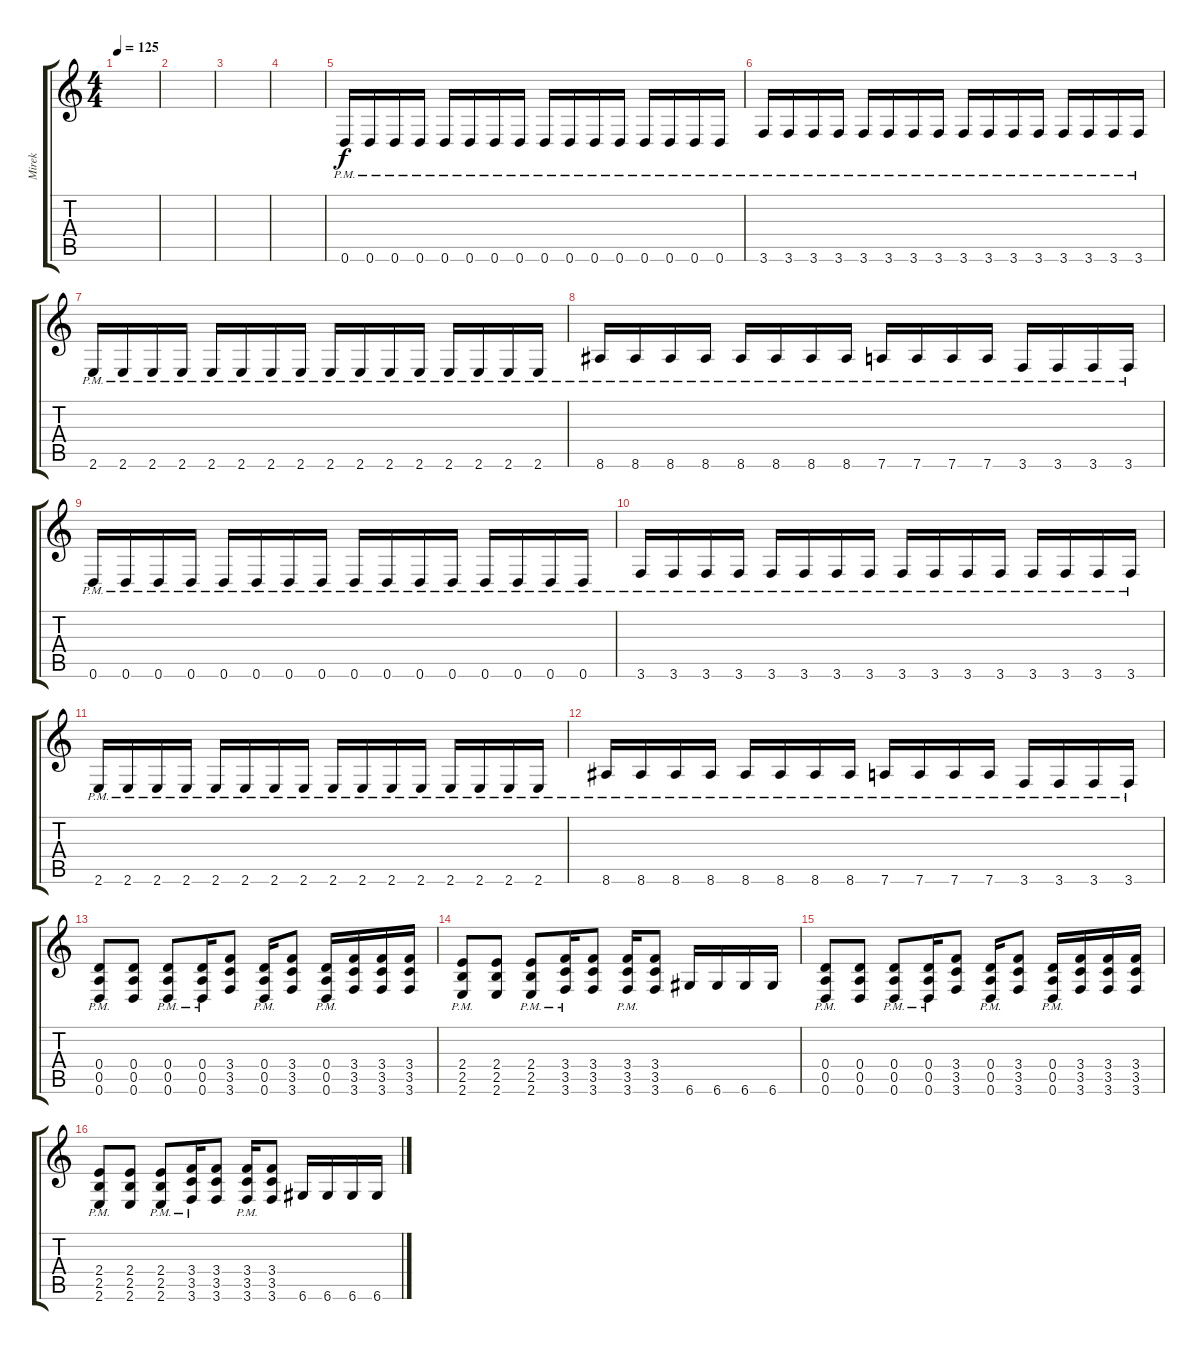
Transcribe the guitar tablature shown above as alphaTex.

\track ("Mirek" "Mirek") {instrument distortionguitar}
\staff {score tabs}
\tuning (E4 B3 G3 D3 A2 D2) {hide}
\ts (4 4)
\tempo 125
\clef g2
\ks c
|
|
|
|
0.6{pm}.16 0.6{pm}.16 0.6{pm}.16 0.6{pm}.16 0.6{pm}.16 0.6{pm}.16 0.6{pm}.16 0.6{pm}.16 0.6{pm}.16 0.6{pm}.16 0.6{pm}.16 0.6{pm}.16 0.6{pm}.16 0.6{pm}.16 0.6{pm}.16 0.6{pm}.16 |
3.6{pm}.16 3.6{pm}.16 3.6{pm}.16 3.6{pm}.16 3.6{pm}.16 3.6{pm}.16 3.6{pm}.16 3.6{pm}.16 3.6{pm}.16 3.6{pm}.16 3.6{pm}.16 3.6{pm}.16 3.6{pm}.16 3.6{pm}.16 3.6{pm}.16 3.6{pm}.16 |
2.6{pm}.16 2.6{pm}.16 2.6{pm}.16 2.6{pm}.16 2.6{pm}.16 2.6{pm}.16 2.6{pm}.16 2.6{pm}.16 2.6{pm}.16 2.6{pm}.16 2.6{pm}.16 2.6{pm}.16 2.6{pm}.16 2.6{pm}.16 2.6{pm}.16 2.6{pm}.16 |
8.6{pm}.16 8.6{pm}.16 8.6{pm}.16 8.6{pm}.16 8.6{pm}.16 8.6{pm}.16 8.6{pm}.16 8.6{pm}.16 7.6{pm}.16 7.6{pm}.16 7.6{pm}.16 7.6{pm}.16 3.6{pm}.16 3.6{pm}.16 3.6{pm}.16 3.6{pm}.16 |
0.6{pm}.16 0.6{pm}.16 0.6{pm}.16 0.6{pm}.16 0.6{pm}.16 0.6{pm}.16 0.6{pm}.16 0.6{pm}.16 0.6{pm}.16 0.6{pm}.16 0.6{pm}.16 0.6{pm}.16 0.6{pm}.16 0.6{pm}.16 0.6{pm}.16 0.6{pm}.16 |
3.6{pm}.16 3.6{pm}.16 3.6{pm}.16 3.6{pm}.16 3.6{pm}.16 3.6{pm}.16 3.6{pm}.16 3.6{pm}.16 3.6{pm}.16 3.6{pm}.16 3.6{pm}.16 3.6{pm}.16 3.6{pm}.16 3.6{pm}.16 3.6{pm}.16 3.6{pm}.16 |
2.6{pm}.16 2.6{pm}.16 2.6{pm}.16 2.6{pm}.16 2.6{pm}.16 2.6{pm}.16 2.6{pm}.16 2.6{pm}.16 2.6{pm}.16 2.6{pm}.16 2.6{pm}.16 2.6{pm}.16 2.6{pm}.16 2.6{pm}.16 2.6{pm}.16 2.6{pm}.16 |
8.6{pm}.16 8.6{pm}.16 8.6{pm}.16 8.6{pm}.16 8.6{pm}.16 8.6{pm}.16 8.6{pm}.16 8.6{pm}.16 7.6{pm}.16 7.6{pm}.16 7.6{pm}.16 7.6{pm}.16 3.6{pm}.16 3.6{pm}.16 3.6{pm}.16 3.6{pm}.16 |
(0.4{pm} 0.5{pm} 0.6{pm}).8 (0.4 0.5 0.6).8 (0.4{pm} 0.5{pm} 0.6{pm}).8 (0.4{pm} 0.5{pm} 0.6{pm}).16 (3.4 3.5 3.6).8 (0.4{pm} 0.5{pm} 0.6{pm}).16 (3.4 3.5 3.6).8 (0.4{pm} 0.5{pm} 0.6{pm}).16 (3.4 3.5 3.6).16 (3.4 3.5 3.6).16 (3.4 3.5 3.6).16 |
(2.4{pm} 2.5{pm} 2.6{pm}).8 (2.4 2.5 2.6).8 (2.4{pm} 2.5{pm} 2.6{pm}).8 (3.4{pm} 3.5{pm} 3.6{pm}).16 (3.4 3.5 3.6).8 (3.4{pm} 3.5{pm} 3.6{pm}).16 (3.4 3.5 3.6).8 6.6.16 6.6.16 6.6.16 6.6.16 |
(0.4{pm} 0.5{pm} 0.6{pm}).8 (0.4 0.5 0.6).8 (0.4{pm} 0.5{pm} 0.6{pm}).8 (0.4{pm} 0.5{pm} 0.6{pm}).16 (3.4 3.5 3.6).8 (0.4{pm} 0.5{pm} 0.6{pm}).16 (3.4 3.5 3.6).8 (0.4{pm} 0.5{pm} 0.6{pm}).16 (3.4 3.5 3.6).16 (3.4 3.5 3.6).16 (3.4 3.5 3.6).16 |
(2.4{pm} 2.5{pm} 2.6{pm}).8 (2.4 2.5 2.6).8 (2.4{pm} 2.5{pm} 2.6{pm}).8 (3.4{pm} 3.5{pm} 3.6{pm}).16 (3.4 3.5 3.6).8 (3.4{pm} 3.5{pm} 3.6{pm}).16 (3.4 3.5 3.6).8 6.6.16 6.6.16 6.6.16 6.6.16
